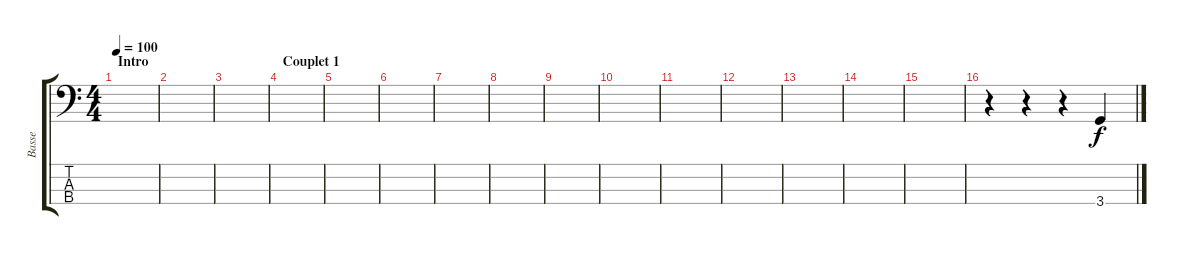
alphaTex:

\track ("Basse" "Basse") {instrument electricbasspick}
\staff {score tabs}
\tuning (G2 D2 A1 E1) {hide}
\ts (4 4)
\section ("" "Intro")
\tempo 100
\clef f4
\ks c
|
|
|
\section ("" "Couplet 1")
|
|
|
|
|
|
|
|
|
|
|
|
r.4 r.4 r.4 3.4.4
